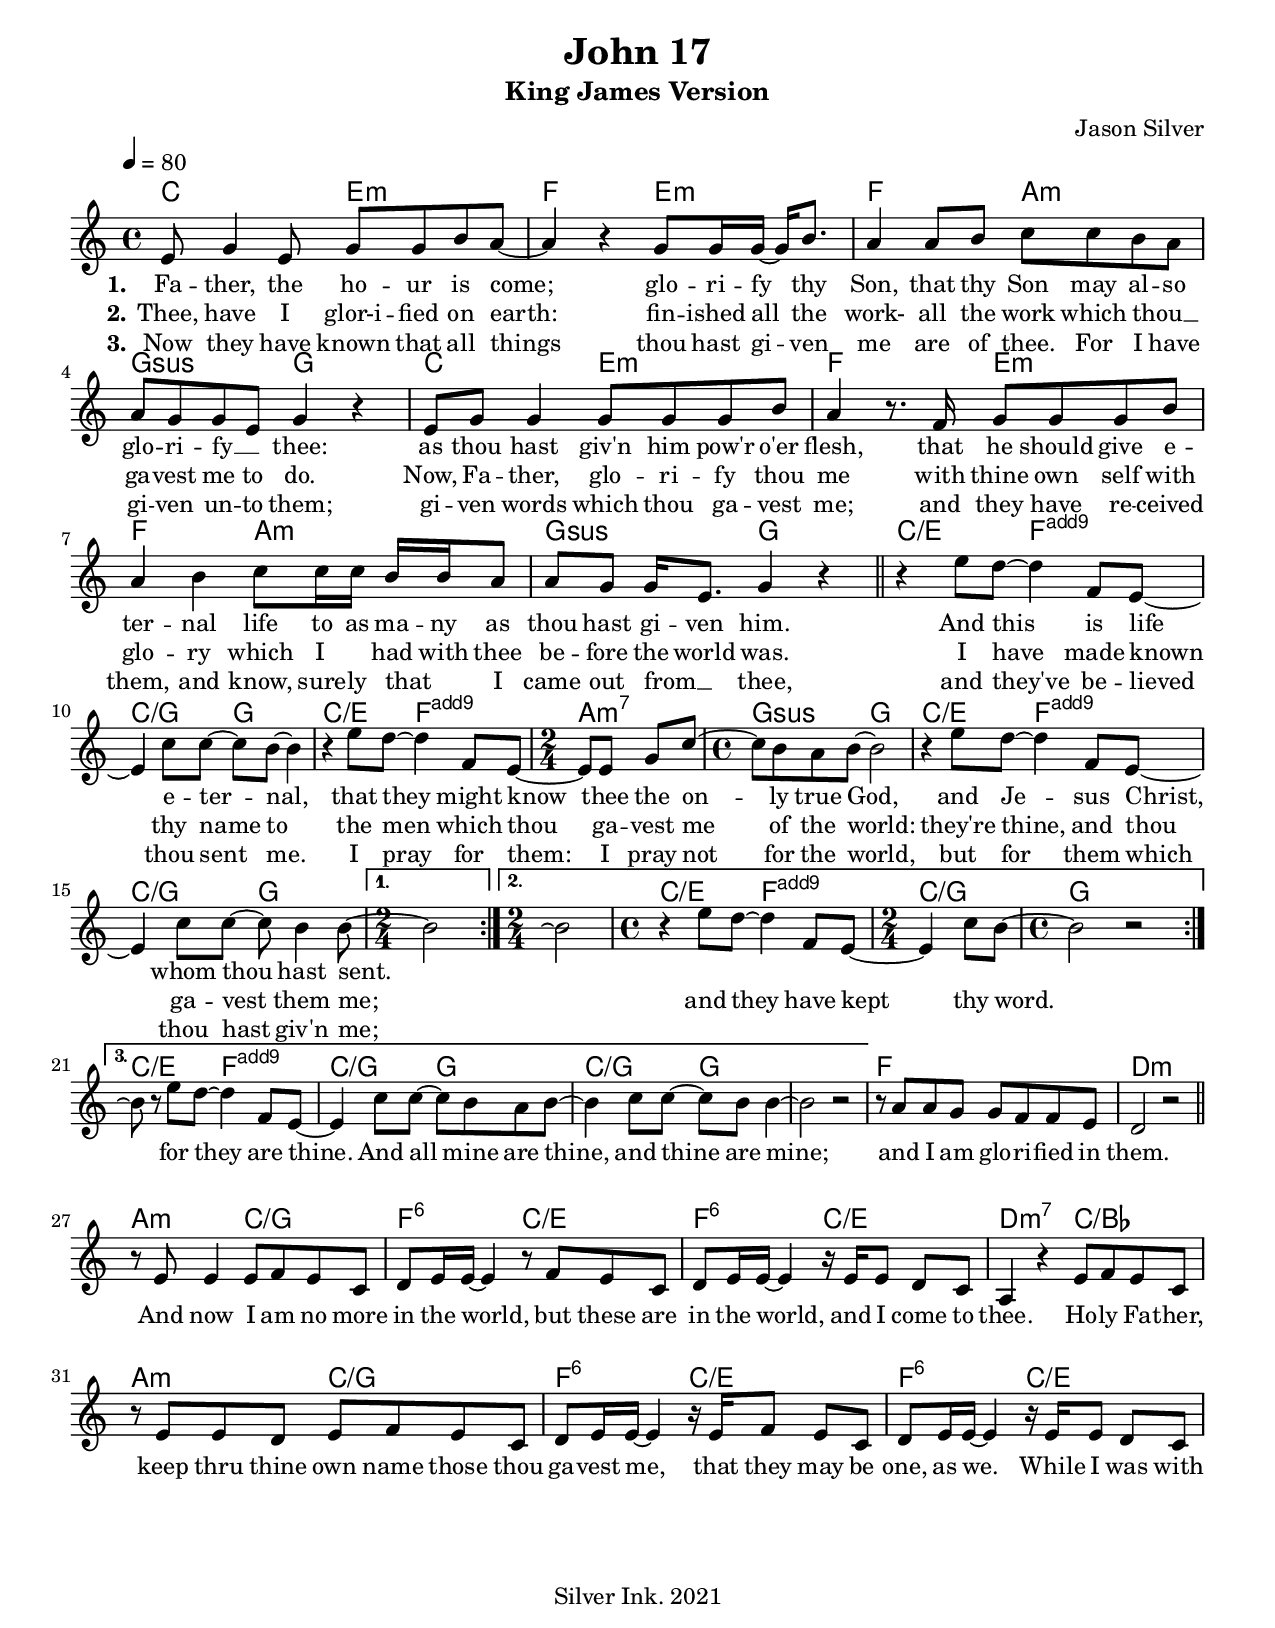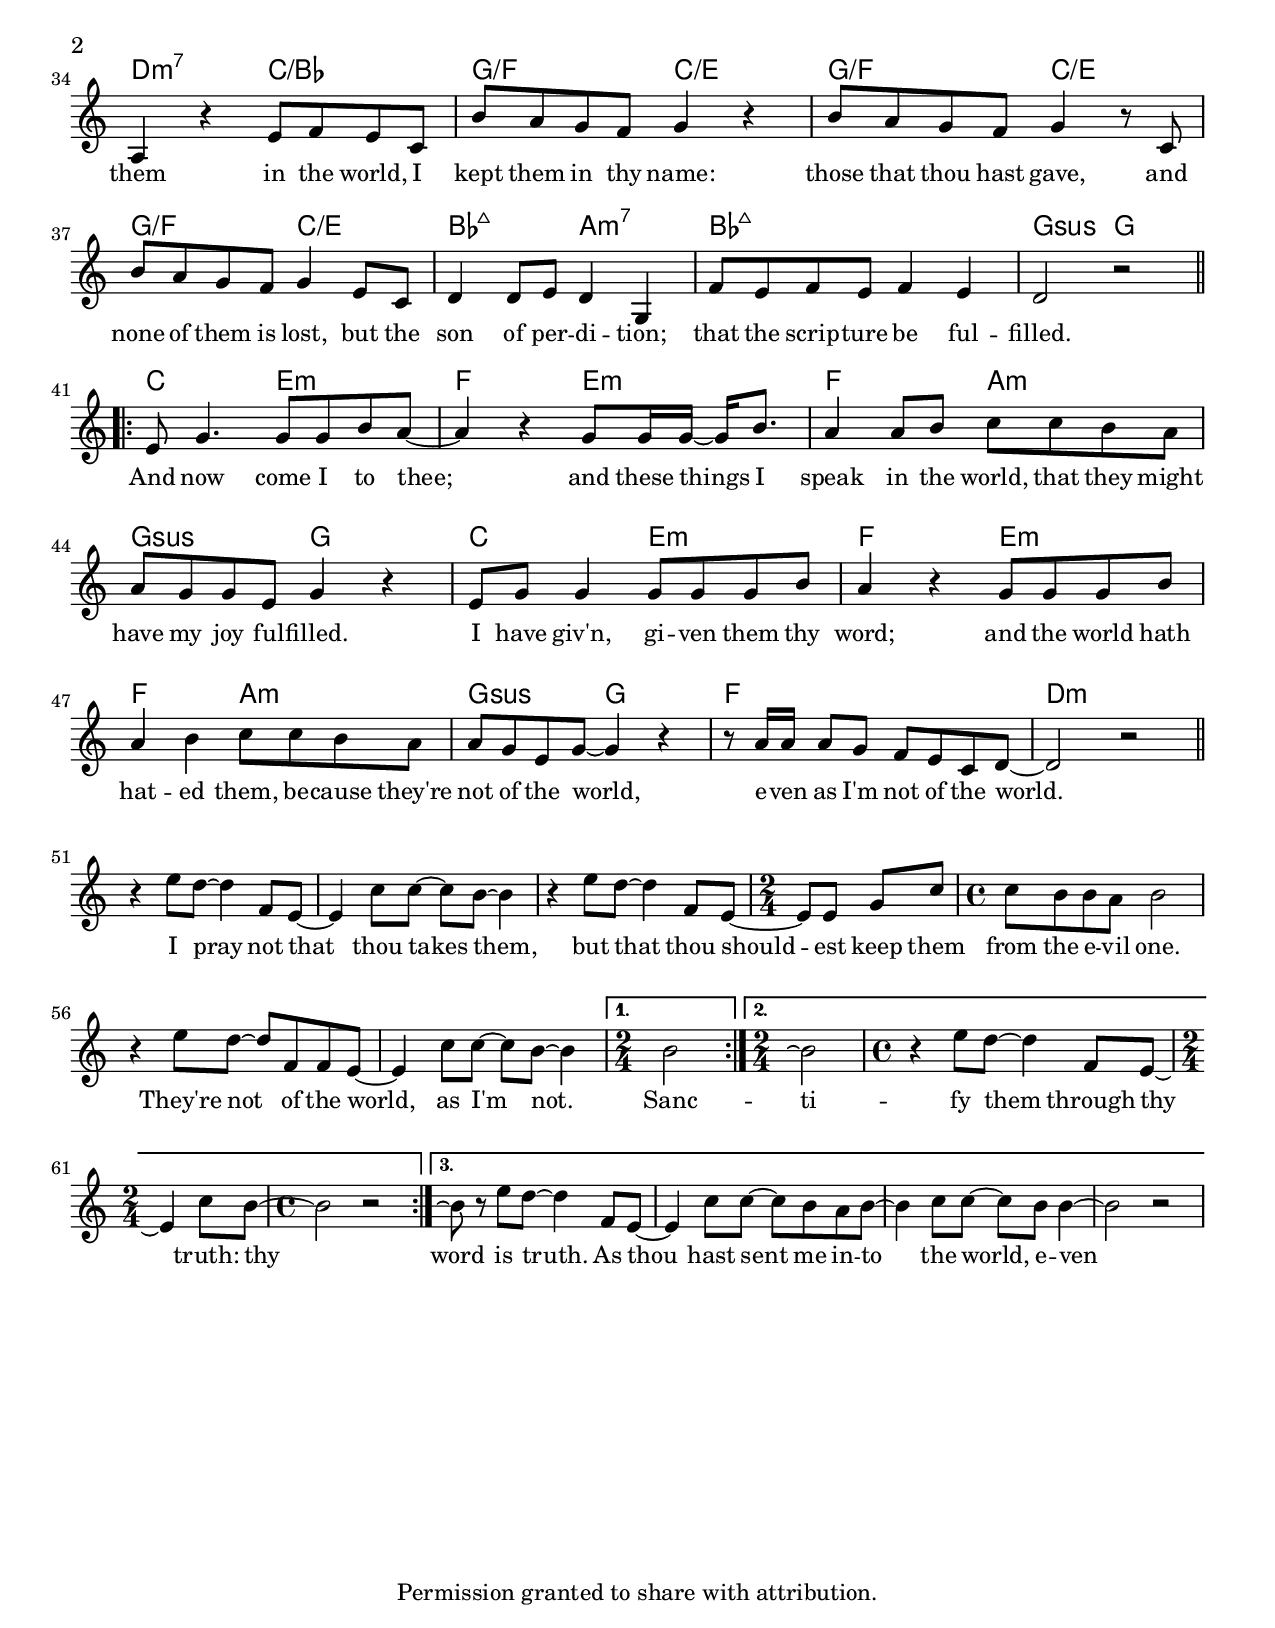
\language "english"
\version "2.18.1"
#(define (line-break-every-nth-engraver bars-per-line)
  (lambda (context)
     (make-engraver
       (acknowledgers ((paper-column-interface engraver grob source-engraver)
         (let ((current-bar (ly:context-property context 'currentBarNumber)))
           (if (= (remainder current-bar bars-per-line) 1)
               (if (eq? #t (ly:grob-property grob 'non-musical))
                   (set! (ly:grob-property grob 'line-break-permission) 'force)
                   (set! (ly:grob-property grob 'line-break-permission)
'())))))))))

\header {
  title = "John 17"
  subtitle = "King James Version"
  composer = "Jason Silver"
  poet = ""
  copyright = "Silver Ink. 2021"
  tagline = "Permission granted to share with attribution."
}
\paper {
  top-margin = #10
  bottom-margin = #4
  right-margin = #12
  left-margin = #12
  indent = #0
 %min-systems-per-page = 9 % this allows you to squish line spacing

  % the distance between two systems in the same score:
  system-system-spacing = #'((basic-distance . 15 ) (minimum-distance . 0) (padding . .09 ) (stretchability . 00))
  % the distance between the last system of a score and the first system of the score that follows it, when no (title or top-level) markup exists between them:
  score-system-spacing = #'((basic-distance . 0) (minimum-distance . 0) (padding . 0) (stretchability . 0))
  % the distance between a (title or top-level) markup and the system that follows it:
  markup-system-spacing = #'((basic-distance . 0) (padding . 0) (stretchability . 0))
  % the distance between the last system of a score and the (title or top-level) markup that follows it:
  score-markup-spacing = #'((basic-distance . 0) (padding . 0) (stretchability . 0))
  % the distance between two (title or top-level) markups:
  markup-markup-spacing = #'((basic-distance . 0) (padding . 0))
  % the distance from the top of the printable area (i.e. the bottom of the top margin) to the first system on a page, when there is no (title or top-level) markup between the two:
  top-system-spacing = #'((basic-distance . 0) (minimum-distance . 0) (padding . 0))
  % the distance from the top of the printable area (i.e. the bottom of the top margin) to the first (title or top-level) markup on a page, when there is no system between the two:
  top-markup-spacing = #'((basic-distance . 0) (minimum-distance . 0) (padding . 0))
  % the distance from the last system or top-level markup on a page to the bottom of the printable area (i.e. the top of the bottom margin):
  last-bottom-spacing = #'((basic-distance . 0 ) (minimum-distance . 0) (padding . 0) (stretchability . 0))

  paper-width = 21.59\cm
  paper-height = 27.94\cm
}
slashOn = {
  \override Rest #'stencil = #ly:percent-repeat-item-interface::beat-slash
  \override Rest #'thickness = #'0.48
  \override Rest #'slope = #'1.2
  \override Rest #'Y-offset = #'-.0
}
slashOff = {
  \revert Rest #'stencil
}
LyricFontSize = #.5
lyricNote = {
  % use \once \set melismaBusyProperties = #'(tieMelismaBusy) on the tie where the note sits
  \once \override Lyrics.LyricText.font-shape = #'italic
  \once \override Lyrics.LyricText.font-size = #.2
  \once \override LyricText.self-alignment-X = #LEFT
}
lyricNotePlacement = {
	\once \override NoteHead.stencil = #ly:text-interface::print
	\once \override NoteHead.text = \markup \musicglyph #"rests.2"
	\once  \hide Stem
}
sectionTitle = #(define-music-function
    (parser location theTitle)
    (string?)
    #{
    \mark \markup { \large \bold \concat { "            " #theTitle } }
    #}
)
textRepeats  = #(define-music-function
    (parser location theTitle)
    (string?)
    #{
    \once \override Score.RehearsalMark #'break-visibility = #'#(#t #t #f)
    \mark \markup { \right-align \small #theTitle }
    #}
)
GotoCoda = {
  \once \override Score.RehearsalMark #'break-visibility = #'#(#t #t #f)
  \mark \markup { \small \musicglyph #"scripts.coda" }
}
Coda = {
  \once \override Score.RehearsalMark #'break-visibility = #'#(#f #t #t)
  \mark \markup { \small \musicglyph #"scripts.coda" }
}
Segno = {
  \once \override Score.RehearsalMark #'break-visibility = #'#(#f #t #t)
  \mark \markup { \small \musicglyph #"scripts.segno" }
}
voltaTie = #(define-music-function (parser location further) (number?) #{
     \once \override LaissezVibrerTie  #'X-extent = #'(0 . 0)
     \once \override LaissezVibrerTie  #'details #'note-head-gap = #(/
further -2)
     \once \override LaissezVibrerTie  #'extra-offset = #(cons (/
further 2) 0)
#})

chExceptionMusic = {
  <c d e g>1-\markup { "2" } % notate as 1.2.3.5
  <c f g>1-\markup {"sus"}
  <c a d g>1-\markup { "m2" } % 1.6.2.
  <c e g d'>1-\markup { \super "add9" } % 1.3.5.9
  <c ef g d'>1-\markup { "m" \super "add9" } % 1.3.5.9
}
chExceptions = #(append (sequential-music-to-chord-exceptions chExceptionMusic #t) ignatzekExceptions)
chordNames = \chordmode {
	\set chordNameExceptions = #chExceptions
	\set chordChanges = ##t % ##t(true) or ##f(false)
	\set Staff.midiInstrument = #"string ensemble 1"
  c2 e:m f e:m f a:m g:sus4 g c e:m f e:m f a:m g:sus4 g
  c:/e f:1.3.5.9 c:/g g c:/e f:1.3.5.9 a:m7 g:sus4 g c:/e f:1.3.5.9 c:/g g g g c:/e f:1.3.5.9 c:/g g1
  c2:/e f:1.3.5.9 c:/g g c:/g g2 g1 f d:m
  a2:m c:/g f:6 c:/e f:6 c:/e d:m7 c:/bf  a2:m c:/g f:6 c:/e f:6 c:/e d:m7 c:/bf
  g:/f c:/e g:/f c:/e g:/f c:/e bf:maj7 a:m7 bf1:maj g2:sus4 g

  c2 e:m f e:m f a:m g:sus4 g c2 e:m f e:m f a:m g:sus4 g f1 d:m

}
  melody = \relative c'{
  \time 4/4
  \key c  \major
  \clef treble
  \tempo 4 = 80 \override Score.MetronomeMark.padding = #3

  %\set melismaBusyProperties = #'()
  %\unset melismaBusyProperties
  \repeat volta 3{
    e8 g4 e8 g g b a~a4 r g8 g16 g~g b8. a4 a8 b c c b a a g g e g4 r4
    e8 g g4 g8 g g b a4 r8. f16 g8 g g b a4 b c8 c16 c b b a8 a g g16 e8. g4 r4
    \bar "||"
    r4 e'8 d8~d4 f,8 e~e4 c'8 c~c b~b4 r4 e8 d8~d4 f,8 e~ \time 2/4 e e g c~ \time 4/4 c b a b~b2 
    r4 e8 d8~d4 f,8 e~e4 c'8 c~c b4 b8~ 
  }
  \alternative{
    { \time 2/4 b2 }
    { \time 2/4 b2\repeatTie  \time 4/4 r4 e8 d8~d4 f,8 e~ \time 2/4 e4 c'8 b~ \time 4/4 b2 r2 }
    { b8\repeatTie  r8 e8 d8~d4 f,8 e~e4 c'8 c~c b a b~b4 c8 c~c b b4~b2 r2  }
  }
  r8 a a g g f f e d2 r2 \bar "||" \break
  r8 e e4 e8 f e c d e16 e~e4 r8 f8 e c d e16 e~ e4 r16 e e8 d c a4 r e'8 f e c
  r8 e e d e f e c d e16 e~e4 r16 e f8 e c d e16 e~ e4 r16 e e8 d c a4 r e'8 f e c
  b' a g f g4 r b8 a g f g4 r8 c, b' a g f g4 e8 c d4 d8 e d4 g, f'8 e f e f4 e d2 r \bar ".|:-||" \break

   \repeat volta 3{
    e8 g4. g8 g b a~a4 r g8 g16 g~g b8. a4 a8 b c c b a a g g e g4 r4
    e8 g g4 g8 g g b a4 r4 g8 g g b a4 b c8 c b a a g e g~g4 r4 r8 a16 a a8 g f e c d~d2 r2
    \bar "||"
    r4 e'8 d8~d4 f,8 e~e4 c'8 c~c b~b4 r4 e8 d8~d4 f,8 e~ \time 2/4 e e g c\time 4/4 c b b a b2 
    r4 e8 d8~d f, f e~e4 c'8 c~c b~b4 
  }
  \alternative{
    { \time 2/4 b2 }
    { \time 2/4 b2\repeatTie  \time 4/4 r4 e8 d8~d4 f,8 e~ \time 2/4 e4 c'8 b~ \time 4/4 b2 r2 }
    { b8\repeatTie  r8 e8 d8~d4 f,8 e~e4 c'8 c~c b a b~b4 c8 c~c b b4~b2 r2  }
  }
}
nothing = \lyricmode {}
verseone = \lyricmode {
	\override LyricText #'font-size = \LyricFontSize
  \set stanza = "1."
  Fa -- ther, the ho -- ur is come; glo -- ri -- fy thy Son, that thy Son may al -- so glo -- ri -- fy __ _ thee: 
  as thou hast giv'n him pow'r o'er flesh, that he should give e -- ter -- nal life to as ma -- ny as thou hast gi -- ven him. 

  And this is life e -- ter -- nal, that they might know thee the on -- ly true God,
   and Je -- sus Christ, whom thou hast sent.
}
versetwo = \lyricmode {
	\override LyricText #'font-size = \LyricFontSize
 	\set stanza = "2."
  Thee, have I glor-i -- fied on earth: fin -- ished all the work- all the work which thou __ _ ga -- vest me to do. 
  Now, Fa -- ther, glo -- ri -- fy thou me with thine own self with glo -- ry which I _ had with thee 
  be -- fore the world was.

  I have made known thy name to the men which thou ga -- vest me of the world: 
  they're thine, and thou ga -- vest them me; _ and they have kept thy word.
}
versethree = \lyricmode {
	\override LyricText #'font-size = \LyricFontSize
  \set stanza = "3."
  Now they have known that all things thou hast gi -- ven me are of thee. 
  For I have gi -- ven un -- to them; gi -- ven words which thou ga -- vest me; and they have re -- ceived them, 
  and know, sure -- ly that _ I came out from __ _ thee, and they've be -- lieved thou sent me.
  I pray for them: I pray not for the world, but for them which thou hast giv'n me; 
  _  _ _ _ _ _ _ _
  for they are thine.
  And all mine are thine, and thine are mine; and I am glo -- ri -- fied in them.

  And now I am no more in the world, but these are in the world, and I come to thee. Ho -- ly Fa -- ther, 
  keep thru thine own name those thou ga -- vest me, that they may be one, as we.
  While I was with them in the world, 
  I kept them in thy name: those that thou hast gave, and none of them is lost, 
  but the son of per -- di -- tion; 
  that the scrip -- ture be ful -- filled.

  And now come I to thee; and these things I speak in the world, that they might have my joy ful -- filled. 
  I have giv'n, gi -- ven them thy word; and the world hath hat -- ed them, be -- cause they're not of the world,
  e -- ven as I'm not of the world. 
  
  I pray not that thou takes them, but that thou should -- est keep them from the e -- vil one. 
  They're not of the world, as I'm not. Sanc -- ti -- fy them through thy truth: thy word is truth. 
  As thou hast sent me in -- to the world, e -- ven so have I al -- so sent them into the world. 1And for their sakes I 
  sanc -- ti -- fy my -- self, that they al -- so might be sanc -- ti -- fied through the truth.

  Nei -- ther pray I for these a -- lone, but for them al -- so which shall be -- lieve on me through their 
  word; that they all may be one; as thou, Fa -- ther, art in me, and I in thee, that they al -- so may be 
  one in us: that the world may be -- lieve that thou hast sent me. 
  And the glory which thou ga -- vest me I have gi -- ven them; that they may be one, even as we are one: 
  I in them, and thou in me, that they may be made per -- fect in one; and that the world may know that 
  thou hast sent me, and hast loved them, as thou hast loved me.

  Fa -- ther, I will that they al -- so, whom thou hast gi -- ven me, be with me where I am; that they may
   be -- hold my glo -- ry, which thou hast gi -- ven me: for thou lovedst me be -- fore the 
   foun -- da -- tion of the world. 
   
   O righ -- teous Fa -- ther, the world hath not known thee: but I have known thee, and these have known 
   that thou hast sent me. And I have de -- clared un -- to them thy name, and will de -- clare it: that 
   the love where -- with thou hast loved me may be in them, and I in them.
}
versefour = \lyricmode {
	\override LyricText #'font-size = \LyricFontSize

}
versefive = \lyricmode {
	\override LyricText #'font-size = \LyricFontSize
 
}
versesix = \lyricmode {
	\override LyricText #'font-size = \LyricFontSize

}
verseseven = \lyricmode {
	\override LyricText #'font-size = \LyricFontSize

}
verseeight = \lyricmode {

}
\score {
	<<
		\new ChordNames  {
			\chordNames
		}
		\new Staff
		<<
			\new Voice = "one" {
				\melody
			}
			\addlyrics {
				\verseone
			}
			\addlyrics {
				\versetwo
			}
			\addlyrics {
				\versethree
			}
			\addlyrics {
				\versefour
			}
			\addlyrics {
				\versefive
			}
			\addlyrics {
				\versesix
			}
			\addlyrics {
				\verseseven
			}
			\addlyrics {
				\verseeight
			}
			>>
	>>
	\layout {
		#(layout-set-staff-size 20)
		\context {
			\Score
			% \override NonMusicalPaperColumn #'line-break-permission = ##f
			%\consists #(line-break-every-nth-engraver 4)
		}
	}
	\midi { }
}


